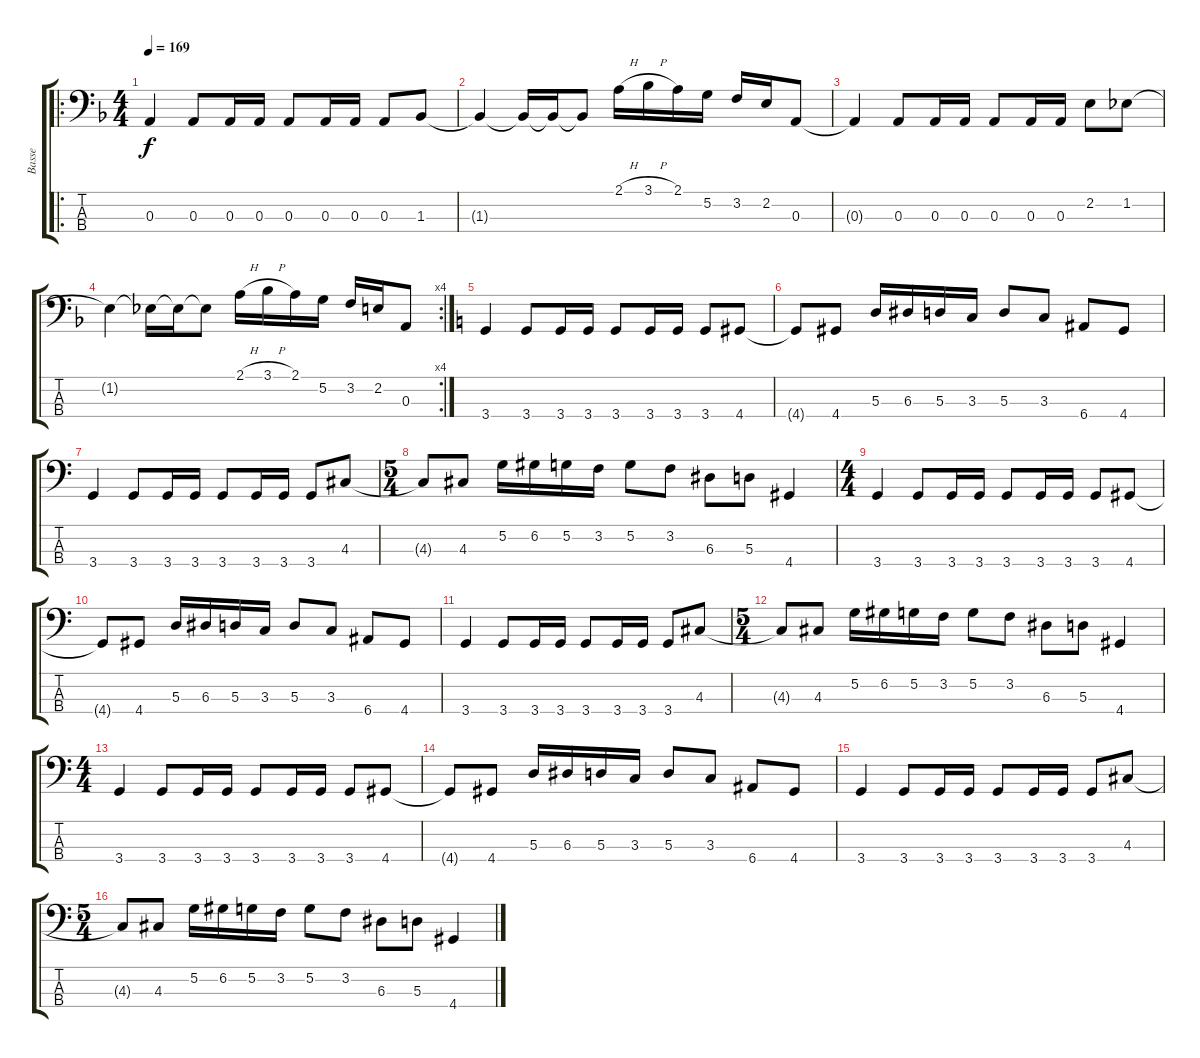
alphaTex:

\track ("Basse" "Basse") {instrument electricbassfinger}
\staff {score tabs}
\tuning (G2 D2 A1 E1) {hide}
\ro
\ts (4 4)
\tempo 169
\clef f4
\ks f
0.3{t}.4{dy f} 0.3.8 0.3.16 0.3.16 0.3.8 0.3.16 0.3.16 0.3.8 1.3.8 |
1.3{t}.4 1.3{t}.16 1.3{t}.16 1.3{t}.8 2.1{h}.16 3.1{h}.16 2.1.16 5.2.16 3.2.16 2.2.16 0.3.8 |
0.3{t}.4 0.3.8 0.3.16 0.3.16 0.3.8 0.3.16 0.3.16 2.2.8 1.2.8 |
\rc 4
1.2{t}.4 1.2{t}.16 1.2{t}.16 1.2{t}.8 2.1{h}.16 3.1{h}.16 2.1.16 5.2.16 3.2.16 2.2.16 0.3.8 |
\ks c
3.4.4{volume 10} 3.4.8 3.4.16 3.4.16 3.4.8 3.4.16 3.4.16 3.4.8 4.4.8 |
4.4{t}.8 4.4.8 5.3.16 6.3.16 5.3.16 3.3.16 5.3.8 3.3.8 6.4.8 4.4.8 |
3.4.4 3.4.8 3.4.16 3.4.16 3.4.8 3.4.16 3.4.16 3.4.8 4.3.8 |
\ts (5 4)
4.3{t}.8 4.3.8 5.2.16 6.2.16 5.2.16 3.2.16 5.2.8 3.2.8 6.3.8 5.3.8 4.4.4 |
\ts (4 4)
3.4.4 3.4.8 3.4.16 3.4.16 3.4.8 3.4.16 3.4.16 3.4.8 4.4.8 |
4.4{t}.8 4.4.8 5.3.16 6.3.16 5.3.16 3.3.16 5.3.8 3.3.8 6.4.8 4.4.8 |
3.4.4 3.4.8 3.4.16 3.4.16 3.4.8 3.4.16 3.4.16 3.4.8 4.3.8 |
\ts (5 4)
4.3{t}.8 4.3.8 5.2.16 6.2.16 5.2.16 3.2.16 5.2.8 3.2.8 6.3.8 5.3.8 4.4.4 |
\ts (4 4)
3.4.4 3.4.8 3.4.16 3.4.16 3.4.8 3.4.16 3.4.16 3.4.8 4.4.8 |
4.4{t}.8 4.4.8 5.3.16 6.3.16 5.3.16 3.3.16 5.3.8 3.3.8 6.4.8 4.4.8 |
3.4.4 3.4.8 3.4.16 3.4.16 3.4.8 3.4.16 3.4.16 3.4.8 4.3.8 |
\ts (5 4)
4.3{t}.8 4.3.8 5.2.16 6.2.16 5.2.16 3.2.16 5.2.8 3.2.8 6.3.8 5.3.8 4.4.4
